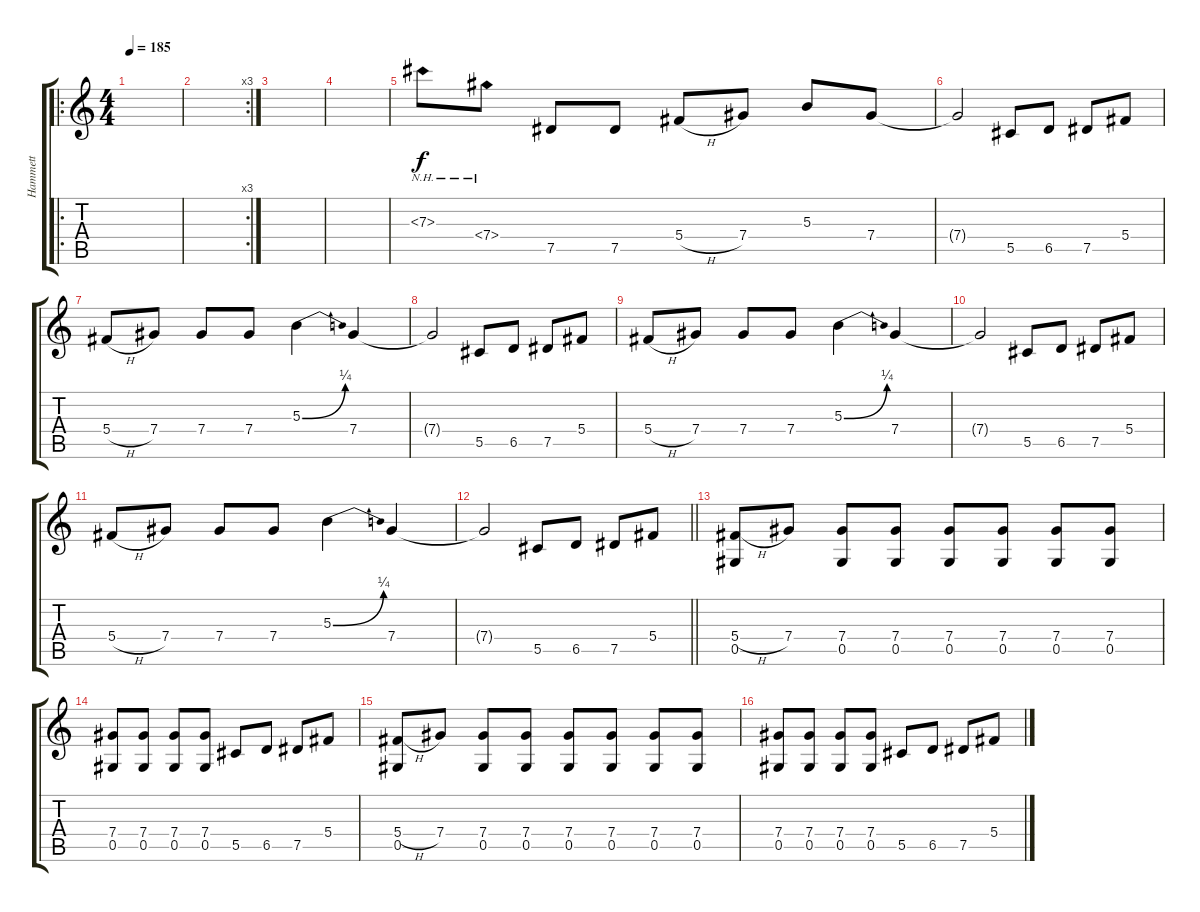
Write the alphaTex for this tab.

\track ("Hammett" "Hammett") {instrument distortionguitar}
\staff {score tabs}
\tuning (Eb4 Bb3 Gb3 Db3 Ab2 Eb2) {hide}
\ro
\ts (4 4)
\tempo 185
\clef g2
\ks c
|
\rc 3
|
|
|
7.3{nh}.8 7.4{nh}.8 7.5.8 7.5.8 5.4{h}.8 7.4.8 5.3.8 7.4.8 |
7.4{t}.2 5.5.8 6.5.8 7.5.8 5.4.8 |
5.4{h}.8 7.4.8 7.4.8 7.4.8 5.3{be (bend 0 0 60 1)}.4 7.4.4 |
7.4{t}.2 5.5.8 6.5.8 7.5.8 5.4.8 |
5.4{h}.8 7.4.8 7.4.8 7.4.8 5.3{be (bend 0 0 60 1)}.4 7.4.4 |
7.4{t}.2 5.5.8 6.5.8 7.5.8 5.4.8 |
5.4{h}.8 7.4.8 7.4.8 7.4.8 5.3{be (bend 0 0 60 1)}.4 7.4.4 |
\barLineRight lightlight
7.4{t}.2 5.5.8 6.5.8 7.5.8 5.4.8 |
\section ("" "")
(5.4{h} 0.5).8 7.4.8 (7.4 0.5).8 (7.4 0.5).8 (7.4 0.5).8 (7.4 0.5).8 (7.4 0.5).8 (7.4 0.5).8 |
(7.4 0.5).8 (7.4 0.5).8 (7.4 0.5).8 (7.4 0.5).8 5.5.8 6.5.8 7.5.8 5.4.8 |
(5.4{h} 0.5).8 7.4.8 (7.4 0.5).8 (7.4 0.5).8 (7.4 0.5).8 (7.4 0.5).8 (7.4 0.5).8 (7.4 0.5).8 |
(7.4 0.5).8 (7.4 0.5).8 (7.4 0.5).8 (7.4 0.5).8 5.5.8 6.5.8 7.5.8 5.4.8
